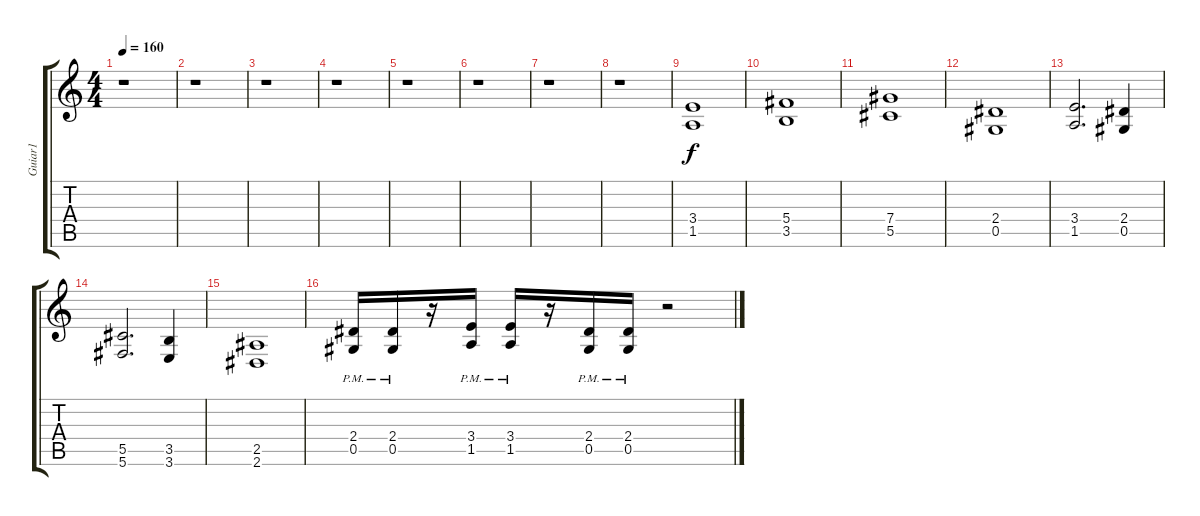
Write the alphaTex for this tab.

\track ("Guiar1" "Guiar1") {instrument distortionguitar}
\staff {score tabs}
\tuning (Eb4 Bb3 Gb3 Db3 Ab2 Db2) {hide}
\ts (4 4)
\tempo 160
\clef g2
\ks c
r.1{dy f} |
r.1 |
r.1 |
r.1 |
r.1 |
r.1 |
r.1 |
r.1 |
(3.4 1.5).1 |
(5.4 3.5).1 |
(7.4 5.5).1 |
(2.4 0.5).1 |
(3.4 1.5).2{d} (2.4 0.5).4 |
(5.5 5.6).2{d} (3.5 3.6).4 |
(2.5 2.6).1 |
(2.4{pm} 0.5{pm}).16 (2.4{pm} 0.5{pm}).16 r.16 (3.4{pm} 1.5{pm}).16 (3.4{pm} 1.5{pm}).16 r.16 (2.4{pm} 0.5{pm}).16 (2.4{pm} 0.5{pm}).16 r.2
